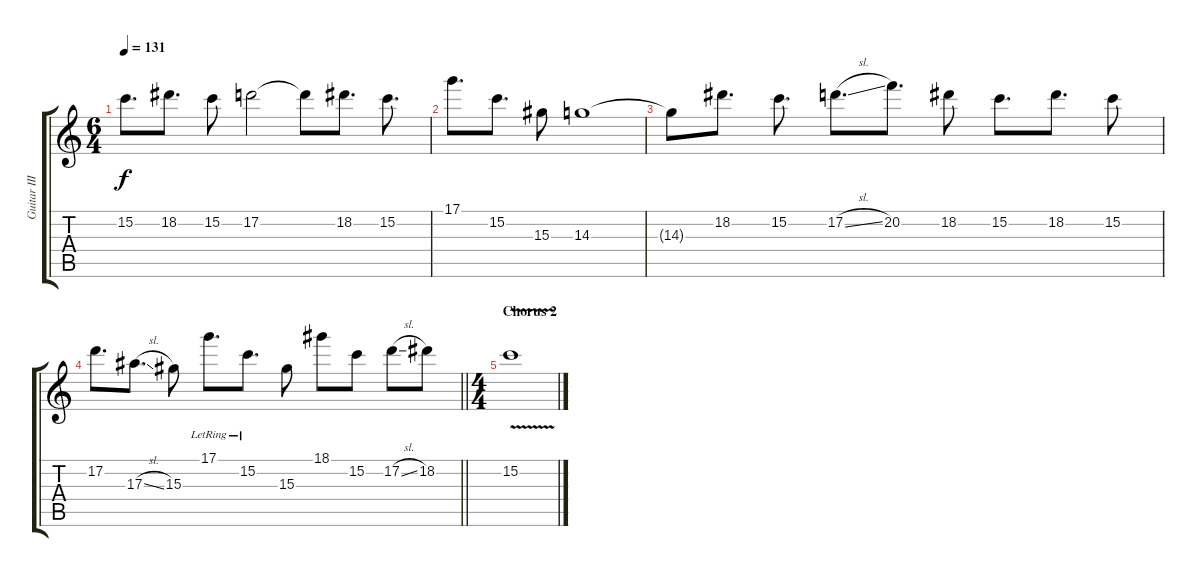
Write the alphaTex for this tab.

\track ("Guitar III" "Guitar III") {instrument overdrivenguitar}
\staff {score tabs}
\tuning (D4 A3 F3 C3 G2 C2) {hide}
\ts (6 4)
\tempo 131
\clef g2
\ks c
15.2.8{d dy f} 18.2.8{d} 15.2.8 17.2.2 17.2{t}.8 18.2.8{d} 15.2.8{d} |
17.1.8{d} 15.2.8{d} 15.3.8 14.3.1 |
14.3{t}.8 18.2.8{d} 15.2.8{d} 17.2{sl}.8{d} 20.2.8{d} 18.2.8 15.2.8{d} 18.2.8{d} 15.2.8 |
\barLineRight lightlight
17.2.8{d} 17.3{sl}.8{d} 15.3.8 17.1{lr}.8{d} 15.2{lr}.8{d} 15.3.8 18.1.8 15.2.8 17.2{sl}.8 18.2.8 |
\ts (4 4)
\section ("" "Chorus 2")
15.2{v}.1
